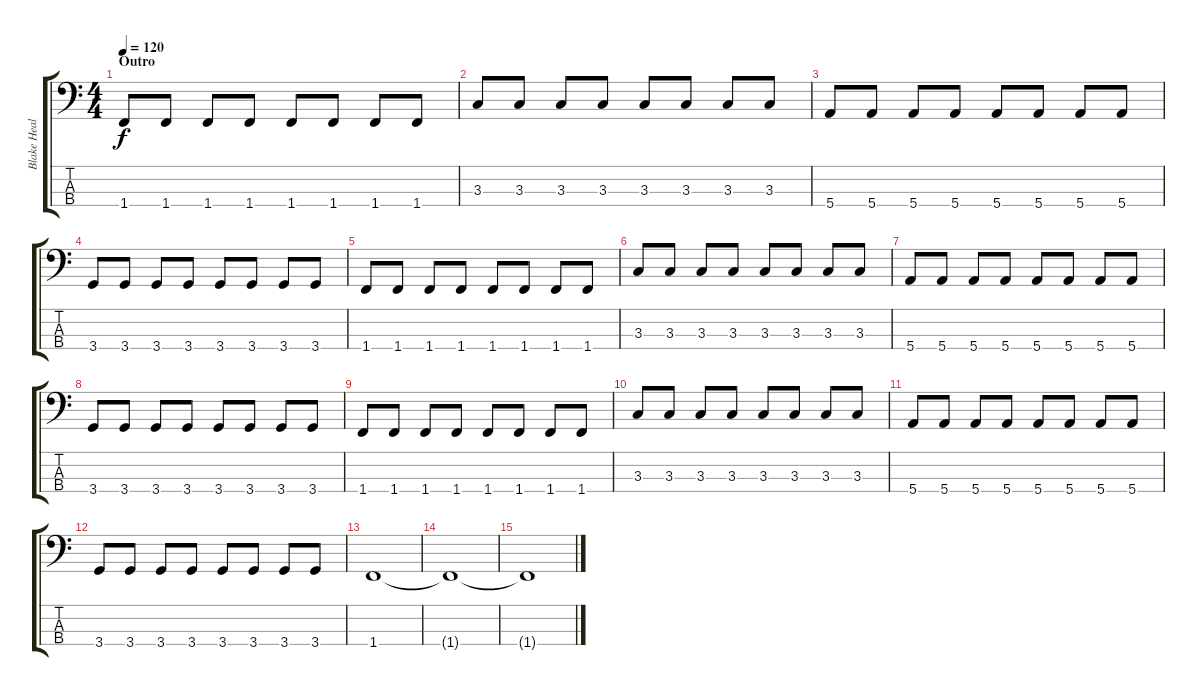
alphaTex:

\track ("Blake Healy (Bass)" "Blake Heal") {instrument electricbassfinger}
\staff {score tabs}
\tuning (G2 D2 A1 E1) {hide}
\ts (4 4)
\section ("" "Outro")
\tempo 120
\clef f4
\ks c
1.4.8{dy f} 1.4.8 1.4.8 1.4.8 1.4.8 1.4.8 1.4.8 1.4.8 |
3.3.8 3.3.8 3.3.8 3.3.8 3.3.8 3.3.8 3.3.8 3.3.8 |
5.4.8 5.4.8 5.4.8 5.4.8 5.4.8 5.4.8 5.4.8 5.4.8 |
3.4.8 3.4.8 3.4.8 3.4.8 3.4.8 3.4.8 3.4.8 3.4.8 |
1.4.8 1.4.8 1.4.8 1.4.8 1.4.8 1.4.8 1.4.8 1.4.8 |
3.3.8 3.3.8 3.3.8 3.3.8 3.3.8 3.3.8 3.3.8 3.3.8 |
5.4.8 5.4.8 5.4.8 5.4.8 5.4.8 5.4.8 5.4.8 5.4.8 |
3.4.8 3.4.8 3.4.8 3.4.8 3.4.8 3.4.8 3.4.8 3.4.8 |
1.4.8 1.4.8 1.4.8 1.4.8 1.4.8 1.4.8 1.4.8 1.4.8 |
3.3.8 3.3.8 3.3.8 3.3.8 3.3.8 3.3.8 3.3.8 3.3.8 |
5.4.8 5.4.8 5.4.8 5.4.8 5.4.8 5.4.8 5.4.8 5.4.8 |
3.4.8 3.4.8 3.4.8 3.4.8 3.4.8 3.4.8 3.4.8 3.4.8 |
1.4.1 |
1.4{t}.1 |
1.4{t}.1
